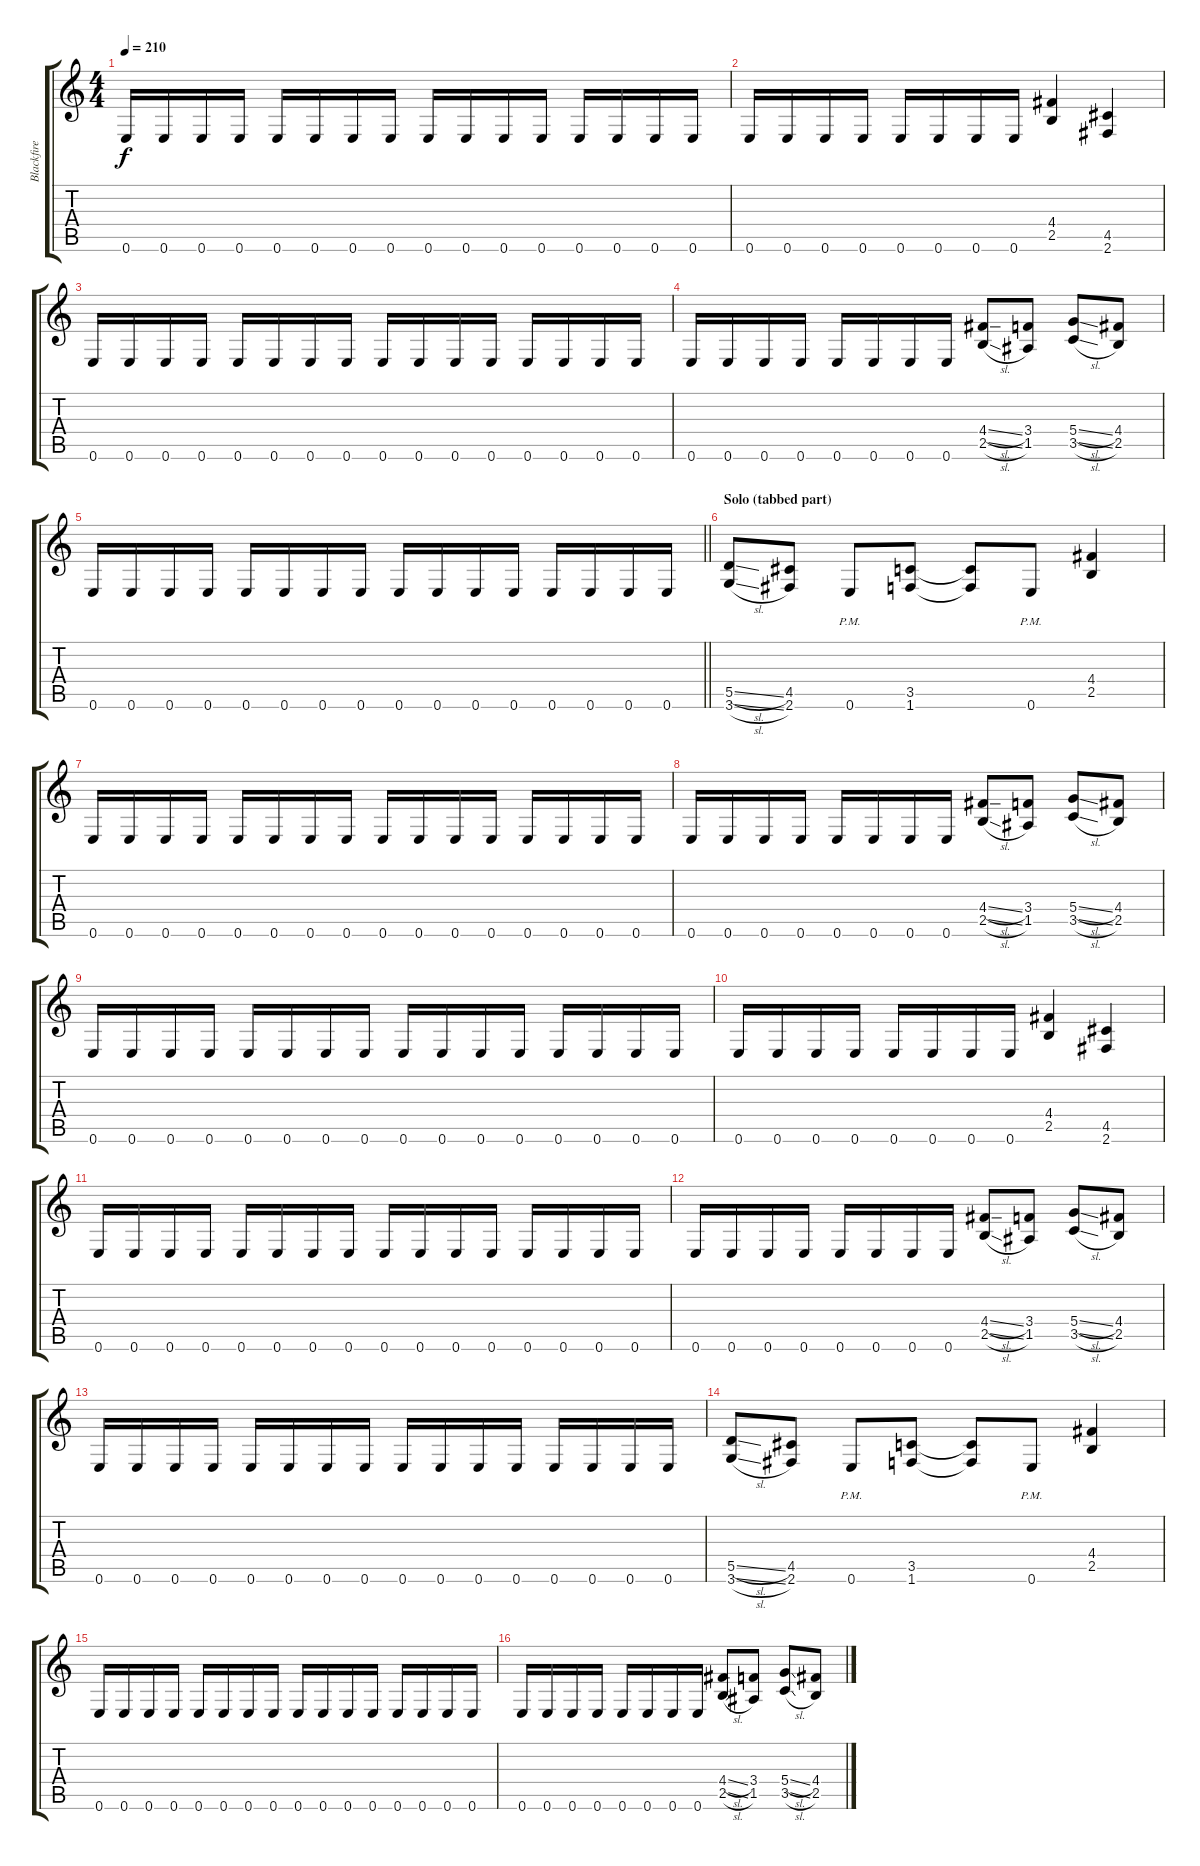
\track ("Blackfire (I)" "Blackfire ") {instrument distortionguitar}
\staff {score tabs}
\tuning (E4 B3 G3 D3 A2 E2) {hide}
\ts (4 4)
\tempo 210
\clef g2
\ks c
0.6.16{dy f} 0.6.16 0.6.16 0.6.16 0.6.16 0.6.16 0.6.16 0.6.16 0.6.16 0.6.16 0.6.16 0.6.16 0.6.16 0.6.16 0.6.16 0.6.16 |
0.6.16 0.6.16 0.6.16 0.6.16 0.6.16 0.6.16 0.6.16 0.6.16 (4.4 2.5).4 (4.5 2.6).4 |
0.6.16 0.6.16 0.6.16 0.6.16 0.6.16 0.6.16 0.6.16 0.6.16 0.6.16 0.6.16 0.6.16 0.6.16 0.6.16 0.6.16 0.6.16 0.6.16 |
0.6.16 0.6.16 0.6.16 0.6.16 0.6.16 0.6.16 0.6.16 0.6.16 (4.4{sl} 2.5{sl}).8 (3.4 1.5).8 (5.4{sl} 3.5{sl}).8 (4.4 2.5).8 |
\barLineRight lightlight
0.6.16 0.6.16 0.6.16 0.6.16 0.6.16 0.6.16 0.6.16 0.6.16 0.6.16 0.6.16 0.6.16 0.6.16 0.6.16 0.6.16 0.6.16 0.6.16 |
\section ("" "Solo (tabbed part)")
(5.5{sl} 3.6{sl}).8 (4.5 2.6).8 0.6{pm}.8 (3.5 1.6).8 (3.5{t} 1.6{t}).8 0.6{pm}.8 (4.4 2.5).4 |
0.6.16 0.6.16 0.6.16 0.6.16 0.6.16 0.6.16 0.6.16 0.6.16 0.6.16 0.6.16 0.6.16 0.6.16 0.6.16 0.6.16 0.6.16 0.6.16 |
0.6.16 0.6.16 0.6.16 0.6.16 0.6.16 0.6.16 0.6.16 0.6.16 (4.4{sl} 2.5{sl}).8 (3.4 1.5).8 (5.4{sl} 3.5{sl}).8 (4.4 2.5).8 |
0.6.16 0.6.16 0.6.16 0.6.16 0.6.16 0.6.16 0.6.16 0.6.16 0.6.16 0.6.16 0.6.16 0.6.16 0.6.16 0.6.16 0.6.16 0.6.16 |
0.6.16 0.6.16 0.6.16 0.6.16 0.6.16 0.6.16 0.6.16 0.6.16 (4.4 2.5).4 (4.5 2.6).4 |
0.6.16 0.6.16 0.6.16 0.6.16 0.6.16 0.6.16 0.6.16 0.6.16 0.6.16 0.6.16 0.6.16 0.6.16 0.6.16 0.6.16 0.6.16 0.6.16 |
0.6.16 0.6.16 0.6.16 0.6.16 0.6.16 0.6.16 0.6.16 0.6.16 (4.4{sl} 2.5{sl}).8 (3.4 1.5).8 (5.4{sl} 3.5{sl}).8 (4.4 2.5).8 |
0.6.16 0.6.16 0.6.16 0.6.16 0.6.16 0.6.16 0.6.16 0.6.16 0.6.16 0.6.16 0.6.16 0.6.16 0.6.16 0.6.16 0.6.16 0.6.16 |
(5.5{sl} 3.6{sl}).8 (4.5 2.6).8 0.6{pm}.8 (3.5 1.6).8 (3.5{t} 1.6{t}).8 0.6{pm}.8 (4.4 2.5).4 |
0.6.16 0.6.16 0.6.16 0.6.16 0.6.16 0.6.16 0.6.16 0.6.16 0.6.16 0.6.16 0.6.16 0.6.16 0.6.16 0.6.16 0.6.16 0.6.16 |
0.6.16 0.6.16 0.6.16 0.6.16 0.6.16 0.6.16 0.6.16 0.6.16 (4.4{sl} 2.5{sl}).8 (3.4 1.5).8 (5.4{sl} 3.5{sl}).8 (4.4 2.5).8
